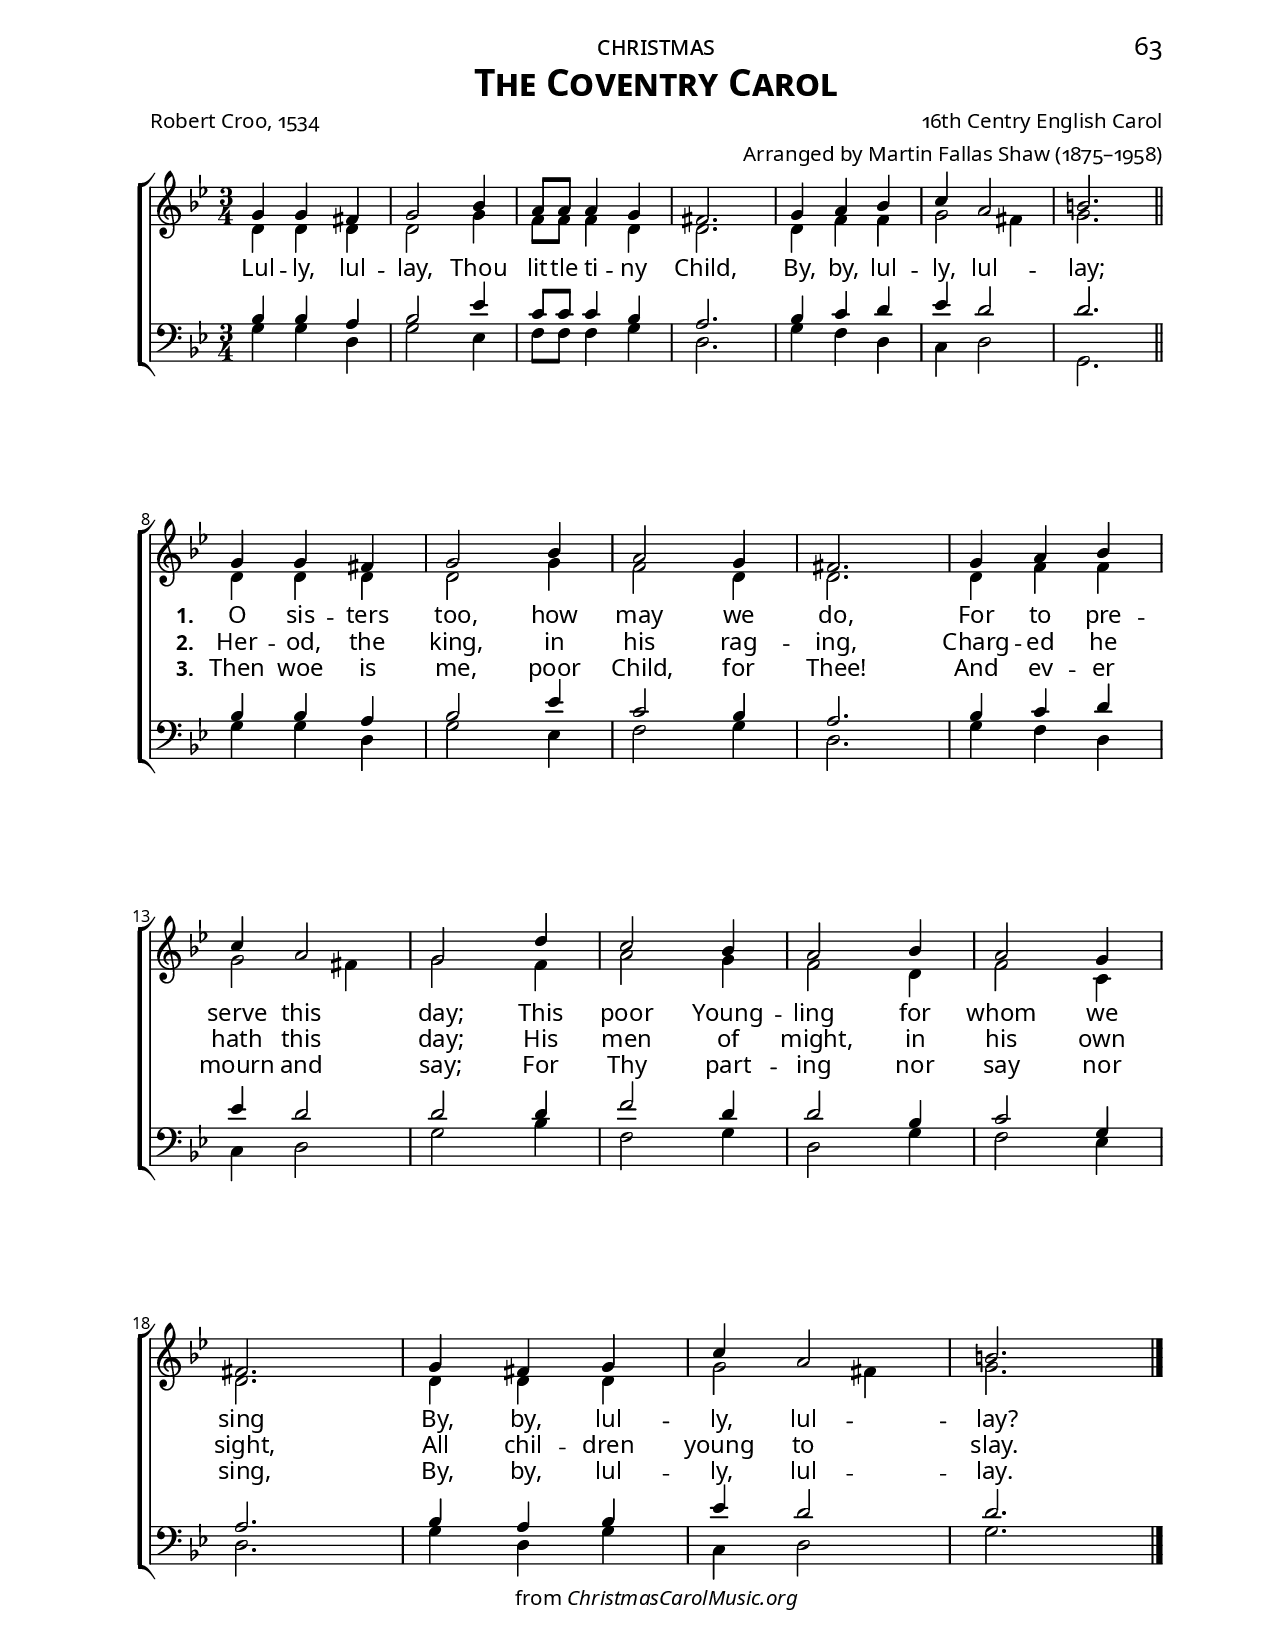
\version "2.14.2"
\include "util.ly"
\header {
  title = \markup{\override #'(font-name . "Garamond Premier Pro Semibold"){ \abs-fontsize #18 \smallCapsOldStyle"The Coventry Carol"}}
  poet = \markup\oldStyleNum"Robert Croo, 1534"
  composer = \markup\oldStyleNum"16th Centry English Carol"
  arranger = \markup\oldStyleNum"Arranged by Martin Fallas Shaw (1875–1958)"
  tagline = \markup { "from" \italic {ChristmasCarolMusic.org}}
}
\paper {
  paper-height = 11\in
  paper-width = 8.5\in
  indent = 0\in
  %system-system-spacing = #'((basic-distance . 10) (padding . 0))
  %system-system-spacing =
  %  #'((basic-distance . 0)
  %     (minimum-distance . 0)
  %     (padding . -0.35)
  %     (stretchability . 100))
  ragged-last-bottom = ##f
  ragged-bottom = ##f
  two-sided = ##t
  inner-margin = 1\in
  outer-margin = 0.75\in
  top-margin = 0.26\in
  bottom-margin = 0.25\in
  first-page-number = #063
  print-first-page-number = ##t
  headerLine = \markup{\override #'(font-name . "Garamond Premier Pro") \smallCapsOldStyle"christmas"}
  oddHeaderMarkup = \markup\fill-line{
     \override #'(font-name . "Garamond Premier Pro")\abs-fontsize #12.5
     \combine 
        \fill-line{"" \on-the-fly #print-page-number-check-first
        \oldStylePageNum""
        }
        \fill-line{\headerLine}
  }
  evenHeaderMarkup = \markup {
     \override #'(font-name . "Garamond Premier Pro")\abs-fontsize #12.5
     \combine
        \on-the-fly #print-page-number-check-first
        \oldStylePageNum""
        \fill-line{\headerLine}
  }
}
#(set-global-staff-size 18) \paper{ #(define fonts (make-pango-font-tree "Garamond Premier Pro" "Garamond Premier Pro" "Garamond Premier Pro" (/ 18 20))) }
global = {
  \key bes \major
  \time 3/4
}

sopMusic = \relative c'' {
  g4 g fis |
  g2 bes4 |
  a8 a a4 g |
  fis2. |
  g4 a bes |
  c a2 |
  b2. \bar "||" \break
  
  g4 g fis |
  g2 bes4 |
  a2 g4 |
  fis2. |
  g4 a bes | \break
  c a2 |
  g2 d'4 |
  
  c2 bes4 |
  a2 bes4 |
  a2 g4 | \break
  fis2. |
  g4 fis g |
  c a2 |
  b2. \bar "|."
}
sopWords = \lyricmode {
  
}

altoMusic = \relative c' {
  d4 d d |
  d2 g4 |
  f8 f f4 d |
  d2. |
  d4 f f |
  g2 fis4 |
  g2. |
  
  d4 d d |
  d2 g4 |
  f2 d4 |
  d2. |
  d4 f f |
  g2 fis4 |
  g2 f4 |
  
  a2 g4 |
  f2 d4 |
  f2 c4 |
  d2. |
  d4 d d |
  g2 fis4 |
  g2. \bar "|."
}
altoWords = \lyricmode {
  \dropLyricsXI
  Lul -- ly, lul -- lay, Thou lit -- tle ti -- ny Child,
  By, by, lul -- ly, lul -- lay;
  
  \set stanza = #"1. "
  O sis -- ters too, how may we do,
  For to pre -- serve this day;
  This poor Young -- ling for whom we sing
  By, by, lul -- ly, lul -- lay?
}
altoWordsII = \lyricmode {
  \dropLyricsXI
  \repeat unfold 16 { \skip 1 }
  \set stanza = #"2. "
  Her -- od, the king, in his rag -- ing,
  Charg -- ed he hath this day;
  His men of might, in his own sight,
  All chil -- dren young to slay.
}
altoWordsIII = \lyricmode {
  \dropLyricsXI
  \repeat unfold 16 { \skip 1 }
  \set stanza = #"3. "
  Then woe is me, poor Child, for Thee!
  And ev -- er mourn and say;
  For Thy part -- ing nor say nor sing,
  By, by, lul -- ly, lul -- lay.
}
altoWordsIV = \lyricmode {
  \repeat unfold 2 { \skip 1 }
  \set stanza = #"4. "
  
}

tenorMusic = \relative c' {
  bes4 bes a |
  bes2 ees4 |
  c8 c c4 bes |
  a2. |
  bes4 c d |
  ees4 d2 |
  d2. |
  
  bes4 bes a |
  bes2 ees4 |
  c2 bes4 |
  a2. |
  bes4 c d |
  ees4 d2 |
  d d4 |
  
  f2 d4 |
  d2 bes4 |
  c2 g4 |
  a2. |
  bes4 a bes |
  ees d2 |
  d2. \bar "|."
}
tenorWords = \lyricmode {

}

bassMusic = \relative c' {
  g4 g d |
  g2 ees4 |
  f8 f f4 g |
  d2. |
  g4 f d |
  c d2 |
  g,2. |
  
  g'4 g d |
  g2 ees4 |
  f2 g4 |
  d2. |
  g4 f d |
  c d2 |
  g bes4 |
  
  f2 g4 |
  d2 g4 |
  f2 ees4 |
  d2. |
  g4 d g |
  c, d2 |
  g2. \bar "|."
}
bassWords = \lyricmode {

}

\score {
  <<
   \new ChoirStaff <<
%    \new Lyrics = sopranos \with { \override VerticalAxisGroup #'nonstaff-relatedstaff-spacing = #'((basic-distance . 1)) }
    \new Staff = women <<
      \new Voice = "sopranos" { \voiceOne << \global \sopMusic >> }
      \new Voice = "altos" { \voiceTwo << \global \altoMusic >> }
    >>
    \new Lyrics \with { alignAboveContext = #"women" \override VerticalAxisGroup #'nonstaff-relatedstaff-spacing = #'((basic-distance . 1))} \lyricsto "sopranos" \sopWords
    \new Lyrics = "altosIV"  \with { alignBelowContext = #"women" } \lyricsto "sopranos" \altoWordsIV
    \new Lyrics = "altosIII"  \with { alignBelowContext = #"women" } \lyricsto "sopranos" \altoWordsIII
    \new Lyrics = "altosII"  \with { alignBelowContext = #"women" } \lyricsto "sopranos" \altoWordsII
    \new Lyrics = "altos"  \with { alignBelowContext = #"women" \override VerticalAxisGroup #'nonstaff-relatedstaff-spacing = #'((padding . -0.5)) } \lyricsto "sopranos" \altoWords
   \new Staff = men <<
      \clef bass
      \new Voice = "tenors" { \voiceOne << \global \tenorMusic >> }
      \new Voice = "basses" { \voiceTwo << \global \bassMusic >> }
    >>
    \new Lyrics \with { alignAboveContext = #"men" \override VerticalAxisGroup #'nonstaff-relatedstaff-spacing = #'((basic-distance . 1)) } \lyricsto "tenors" \tenorWords
    \new Lyrics \with { alignBelowContext = #"men" \override VerticalAxisGroup #'nonstaff-relatedstaff-spacing = #'((basic-distance . 1)) } \lyricsto "basses" \bassWords
  >>
%    \new PianoStaff << \new Staff { \new Voice { \pianoRH } } \new Staff { \clef "bass" \pianoLH } >>
  >>
  \layout {
  \context {
    \Lyrics
    \override LyricText #'font-size = #1.3
  }
    \context {
      \Score
      %\override SpacingSpanner #'base-shortest-duration = #(ly:make-moment 1 8)
      %\override SpacingSpanner #'common-shortest-duration = #(ly:make-moment 1 4)
    }
    \context {
      % Remove all empty staves
      % \Staff \RemoveEmptyStaves \override VerticalAxisGroup #'remove-first = ##t
    }
    \context {
      \Lyrics
      \override LyricText #'X-offset = #center-on-word
    }
  }
}

